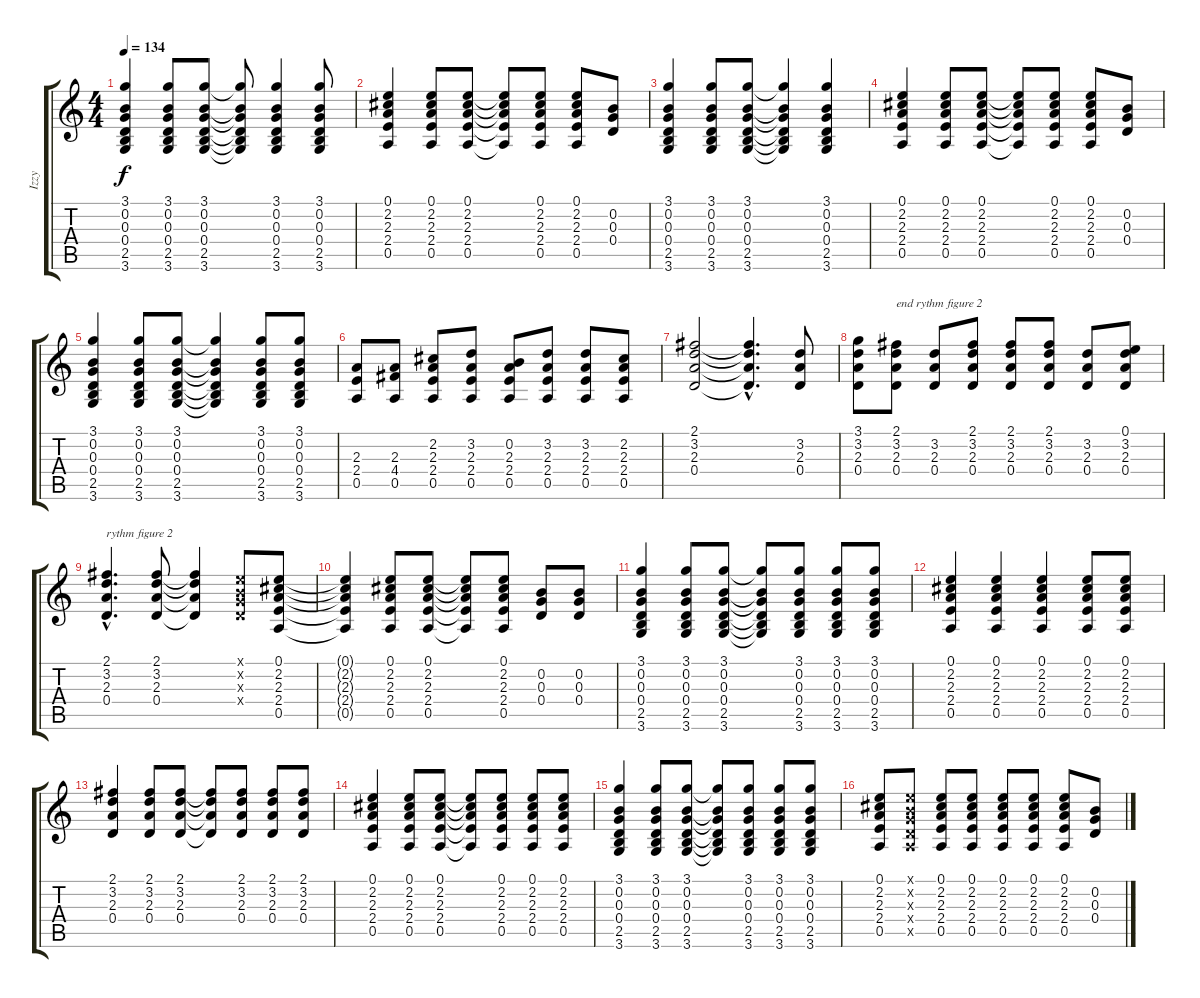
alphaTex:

\track ("Izzy" "Izzy") {instrument acousticguitarnylon}
\staff {score tabs}
\tuning (E4 B3 G3 D3 A2 E2) {hide}
\ts (4 4)
\tempo 134
\clef g2
\ks c
(3.1 0.2 0.3 0.4 2.5 3.6).4{dy f} (3.1 0.2 0.3 0.4 2.5 3.6).8 (3.1 0.2 0.3 0.4 2.5 3.6).8 (3.1{t} 0.2{t} 0.3{t} 0.4{t} 2.5{t} 3.6{t}).8 (3.1 0.2 0.3 0.4 2.5 3.6).4 (3.1 0.2 0.3 0.4 2.5 3.6).8 |
(0.1 2.2 2.3 2.4 0.5).4 (0.1 2.2 2.3 2.4 0.5).8 (0.1 2.2 2.3 2.4 0.5).8 (0.1{t} 2.2{t} 2.3{t} 2.4{t} 0.5{t}).8 (0.1 2.2 2.3 2.4 0.5).8 (0.1 2.2 2.3 2.4 0.5).8 (0.2 0.3 0.4).8 |
(3.1 0.2 0.3 0.4 2.5 3.6).4 (3.1 0.2 0.3 0.4 2.5 3.6).8 (3.1 0.2 0.3 0.4 2.5 3.6).8 (3.1{t} 0.2{t} 0.3{t} 0.4{t} 2.5{t} 3.6{t}).4 (3.1 0.2 0.3 0.4 2.5 3.6).4 |
(0.1 2.2 2.3 2.4 0.5).4 (0.1 2.2 2.3 2.4 0.5).8 (0.1 2.2 2.3 2.4 0.5).8 (0.1{t} 2.2{t} 2.3{t} 2.4{t} 0.5{t}).8 (0.1 2.2 2.3 2.4 0.5).8 (0.1 2.2 2.3 2.4 0.5).8 (0.2 0.3 0.4).8 |
(3.1 0.2 0.3 0.4 2.5 3.6).4 (3.1 0.2 0.3 0.4 2.5 3.6).8 (3.1 0.2 0.3 0.4 2.5 3.6).8 (3.1{t} 0.2{t} 0.3{t} 0.4{t} 2.5{t} 3.6{t}).4 (3.1 0.2 0.3 0.4 2.5 3.6).8 (3.1 0.2 0.3 0.4 2.5 3.6).8 |
(2.3 2.4 0.5).8 (2.3 4.4 0.5).8 (2.2 2.3 2.4 0.5).8 (3.2 2.3 2.4 0.5).8 (0.2 2.3 2.4 0.5).8 (3.2 2.3 2.4 0.5).8 (3.2 2.3 2.4 0.5).8 (2.2 2.3 2.4 0.5).8 |
(2.1 3.2 2.3 0.4).2 (2.1{hac t} 3.2{hac t} 2.3{hac t} 0.4{hac t}).4{d} (3.2 2.3 0.4).8 |
(3.1 3.2 2.3 0.4).8 (2.1 3.2 2.3 0.4).8{txt "end rythm figure 2"} (3.2 2.3 0.4).8 (2.1 3.2 2.3 0.4).8 (2.1 3.2 2.3 0.4).8 (2.1 3.2 2.3 0.4).8 (3.2 2.3 0.4).8 (0.1 3.2 2.3 0.4).8 |
(2.1{hac} 3.2{hac} 2.3{hac} 0.4{hac}).4{d txt "rythm figure 2"} (2.1 3.2 2.3 0.4).8 (2.1{t} 3.2{t} 2.3{t} 0.4{t}).4 (0.1{x} 0.2{x} 0.3{x} 0.4{x}).8 (0.1 2.2 2.3 2.4 0.5).8 |
(0.1{t} 2.2{t} 2.3{t} 2.4{t} 0.5{t}).4 (0.1 2.2 2.3 2.4 0.5).8 (0.1 2.2 2.3 2.4 0.5).8 (0.1{t} 2.2{t} 2.3{t} 2.4{t} 0.5{t}).8 (0.1 2.2 2.3 2.4 0.5).8 (0.2 0.3 0.4).8 (0.2 0.3 0.4).8 |
(3.1 0.2 0.3 0.4 2.5 3.6).4 (3.1 0.2 0.3 0.4 2.5 3.6).8 (3.1 0.2 0.3 0.4 2.5 3.6).8 (3.1{t} 0.2{t} 0.3{t} 0.4{t} 2.5{t} 3.6{t}).8 (3.1 0.2 0.3 0.4 2.5 3.6).8 (3.1 0.2 0.3 0.4 2.5 3.6).8 (3.1 0.2 0.3 0.4 2.5 3.6).8 |
(0.1 2.2 2.3 2.4 0.5).4 (0.1 2.2 2.3 2.4 0.5).4 (0.1 2.2 2.3 2.4 0.5).4 (0.1 2.2 2.3 2.4 0.5).8 (0.1 2.2 2.3 2.4 0.5).8 |
(2.1 3.2 2.3 0.4).4 (2.1 3.2 2.3 0.4).8 (2.1 3.2 2.3 0.4).8 (2.1{t} 3.2{t} 2.3{t} 0.4{t}).8 (2.1 3.2 2.3 0.4).8 (2.1 3.2 2.3 0.4).8 (2.1 3.2 2.3 0.4).8 |
(0.1 2.2 2.3 2.4 0.5).4 (0.1 2.2 2.3 2.4 0.5).8 (0.1 2.2 2.3 2.4 0.5).8 (0.1{t} 2.2{t} 2.3{t} 2.4{t} 0.5{t}).8 (0.1 2.2 2.3 2.4 0.5).8 (0.1 2.2 2.3 2.4 0.5).8 (0.1 2.2 2.3 2.4 0.5).8 |
(3.1 0.2 0.3 0.4 2.5 3.6).4 (3.1 0.2 0.3 0.4 2.5 3.6).8 (3.1 0.2 0.3 0.4 2.5 3.6).8 (3.1{t} 0.2{t} 0.3{t} 0.4{t} 2.5{t} 3.6{t}).8 (3.1 0.2 0.3 0.4 2.5 3.6).8 (3.1 0.2 0.3 0.4 2.5 3.6).8 (3.1 0.2 0.3 0.4 2.5 3.6).8 |
(0.1 2.2 2.3 2.4 0.5).8 (0.1{x} 0.2{x} 0.3{x} 0.4{x} 0.5{x}).8 (0.1 2.2 2.3 2.4 0.5).8 (0.1 2.2 2.3 2.4 0.5).8 (0.1 2.2 2.3 2.4 0.5).8 (0.1 2.2 2.3 2.4 0.5).8 (0.1 2.2 2.3 2.4 0.5).8 (0.2 0.3 0.4).8
